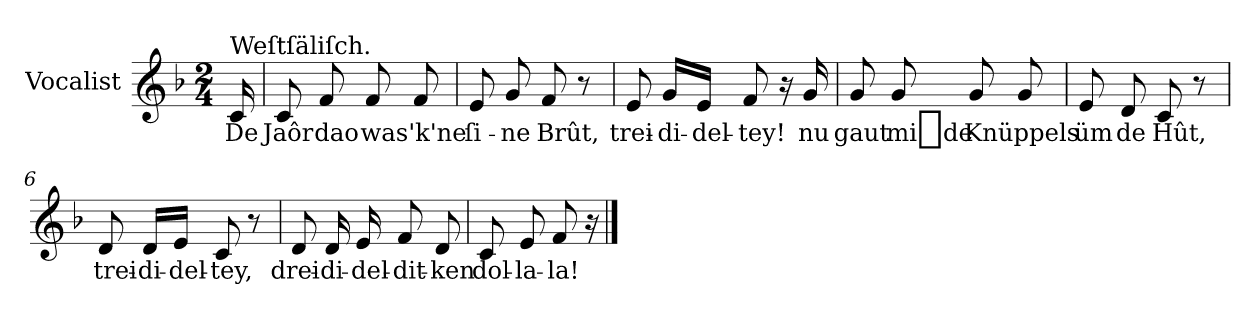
**kern	**text
*part1	*part1
*staff1	*staff1
*I"Vocalist	*
*k[b-]	*
*F:	*
*M2/4	*
=	=
!LO:TX:a:t=Weſtſäliſch.	!
16c	De
=1	=1
8c	Jaôr
8f	dao
8f	was
8f	'k'ne
=2	=2
8e	ſi-
8g	-ne
8f	Brût,
8r	.
=3	=3
8e	trei-
16gLL	-di-
16eJJ	-del-
8f	-tey!
16r	.
16g	nu
=4	=4
8g	gaut
8g	mi_de
8g	Knüppels
8g	.
=5	=5
8e	üm
8d	de
8c	Hût,
8r	.
=6	=6
8d	trei-
16dLL	-di-
16eJJ	del-
8c	-tey,
8r	.
=7	=7
8d	drei-
16d	-di-
16e	-del-
8f	-dit-
8d	-ken
=8	=8
8c	dol-
8e	-la-
8f	-la!
16r	.
==	==
*-	*-
